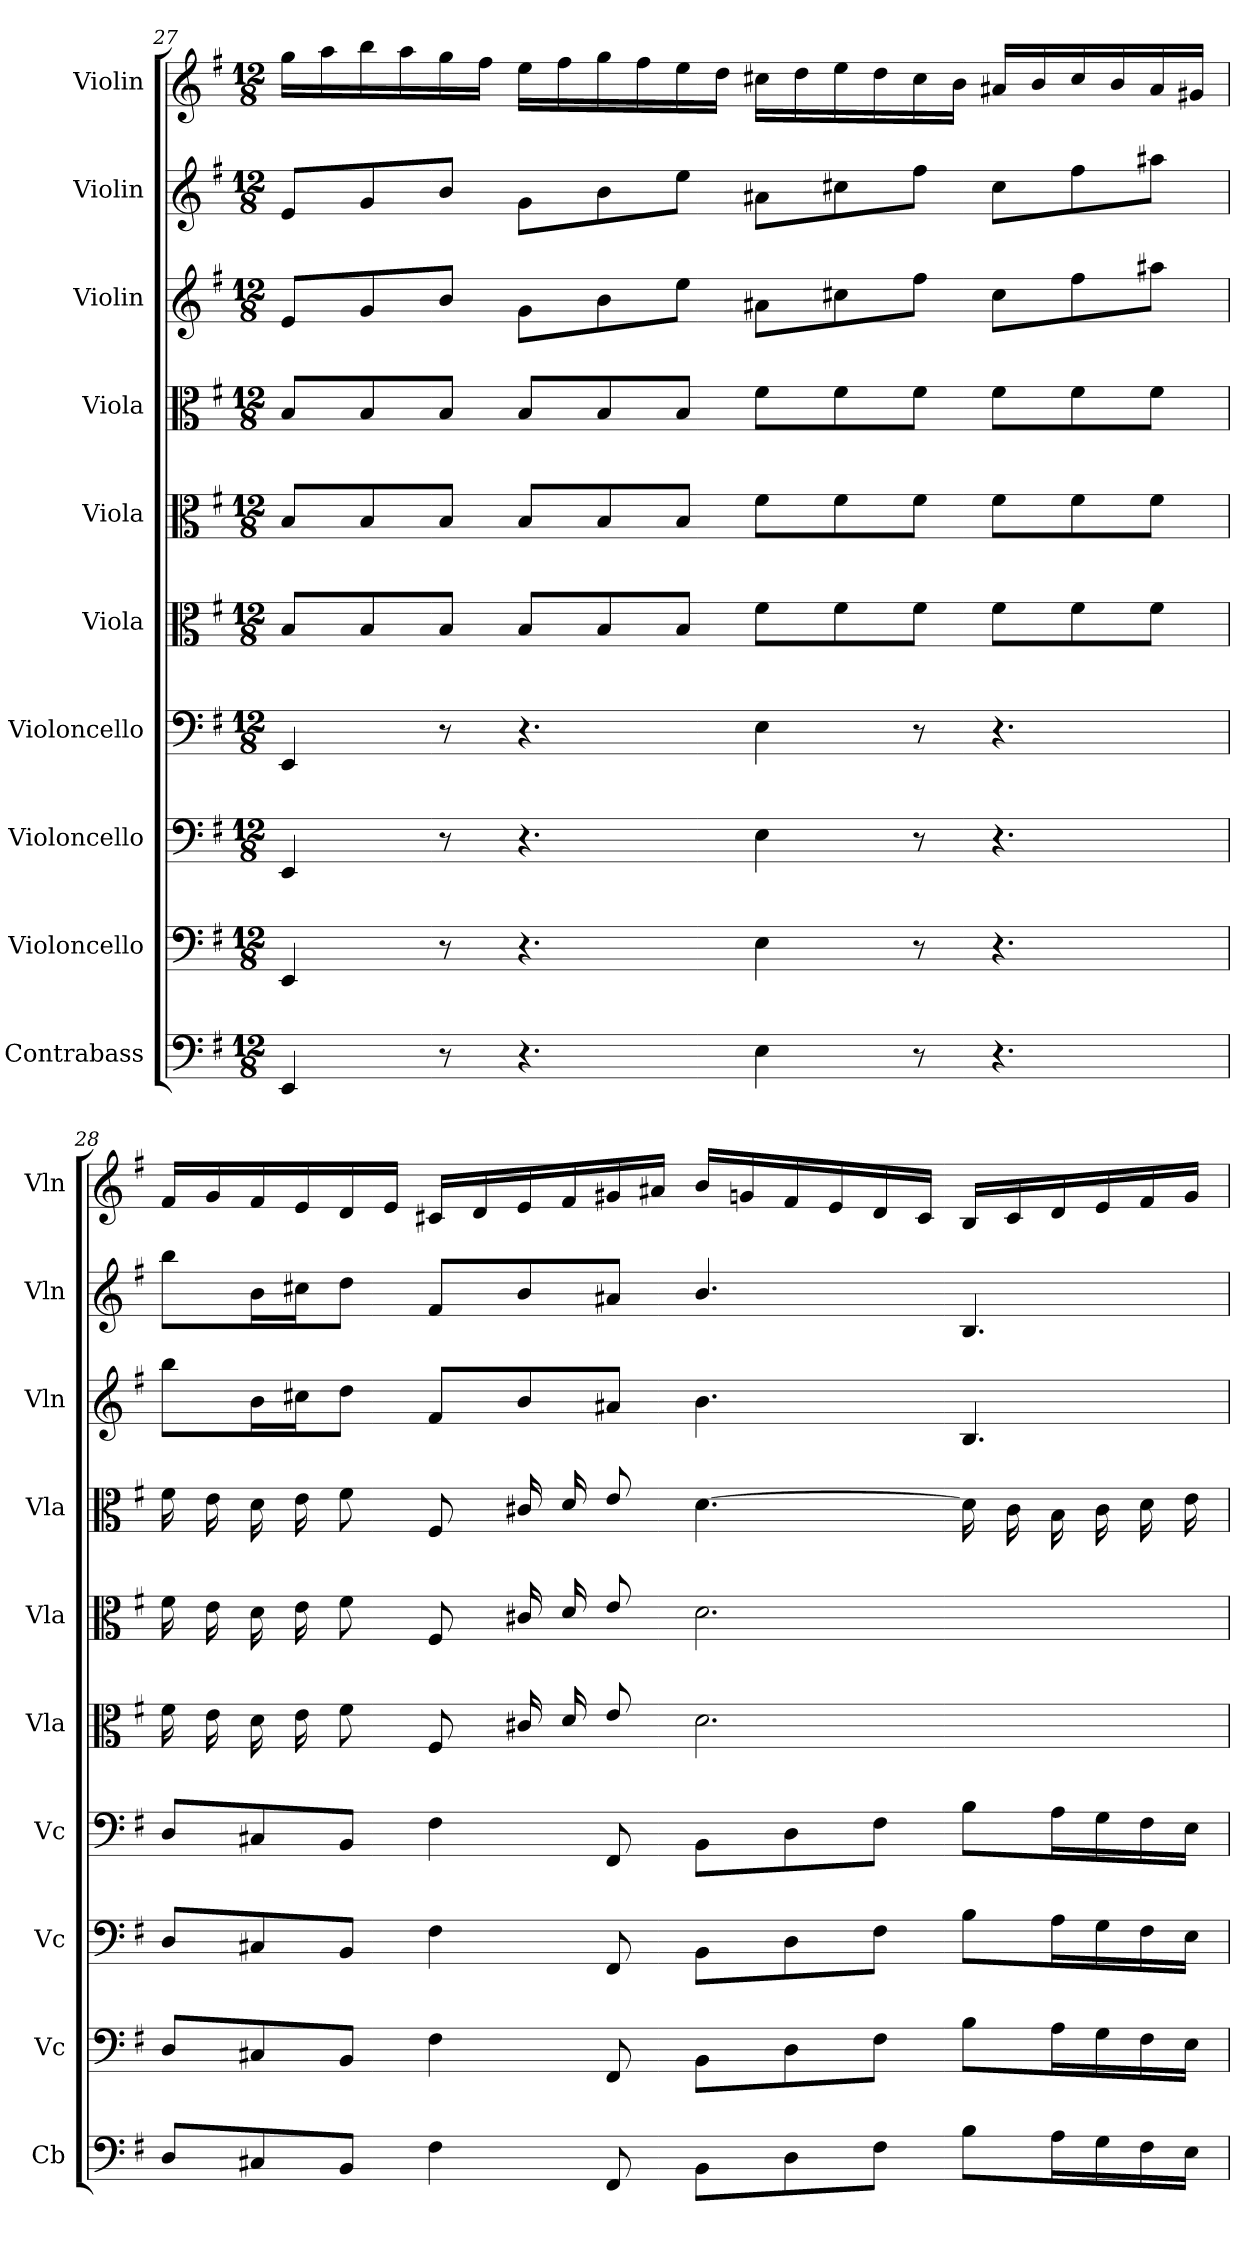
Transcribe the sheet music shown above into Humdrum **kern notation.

**kern	**kern	**kern	**kern	**kern	**kern	**kern	**kern	**kern	**kern
*part10	*part9	*part8	*part7	*part6	*part5	*part4	*part3	*part2	*part1
*staff10	*staff9	*staff8	*staff7	*staff6	*staff5	*staff4	*staff3	*staff2	*staff1
*I"Contrabass	*I"Violoncello	*I"Violoncello	*I"Violoncello	*I"Viola	*I"Viola	*I"Viola	*I"Violin	*I"Violin	*I"Violin
*I'Cb	*I'Vc	*I'Vc	*I'Vc	*I'Vla	*I'Vla	*I'Vla	*I'Vln	*I'Vln	*I'Vln
*clefF4	*clefF4	*clefF4	*clefF4	*clefC3	*clefC3	*clefC3	*clefG2	*clefG2	*clefG2
*k[f#]	*k[f#]	*k[f#]	*k[f#]	*k[f#]	*k[f#]	*k[f#]	*k[f#]	*k[f#]	*k[f#]
*G:	*G:	*G:	*G:	*G:	*G:	*G:	*G:	*G:	*G:
*M12/8	*M12/8	*M12/8	*M12/8	*M12/8	*M12/8	*M12/8	*M12/8	*M12/8	*M12/8
=27	=27	=27	=27	=27	=27	=27	=27	=27	=27
4EE/	4EE/	4EE/	4EE/	8B/L	8B/L	8B/L	8e/L	8e/L	16gg\LL
.	.	.	.	.	.	.	.	.	16aa\
.	.	.	.	8B/	8B/	8B/	8g/	8g/	16bb\
.	.	.	.	.	.	.	.	.	16aa\
8r	8r	8r	8r	8B/J	8B/J	8B/J	8b/J	8b/J	16gg\
.	.	.	.	.	.	.	.	.	16ff#\JJ
4.r	4.r	4.r	4.r	8B/L	8B/L	8B/L	8g\L	8g\L	16ee\LL
.	.	.	.	.	.	.	.	.	16ff#\
.	.	.	.	8B/	8B/	8B/	8b\	8b\	16gg\
.	.	.	.	.	.	.	.	.	16ff#\
.	.	.	.	8B/J	8B/J	8B/J	8ee\J	8ee\J	16ee\
.	.	.	.	.	.	.	.	.	16dd\JJ
4E\	4E\	4E\	4E\	8f#\L	8f#\L	8f#\L	8a#X\L	8a#X\L	16cc#X\LL
.	.	.	.	.	.	.	.	.	16dd\
.	.	.	.	8f#\	8f#\	8f#\	8cc#X\	8cc#X\	16ee\
.	.	.	.	.	.	.	.	.	16dd\
8r	8r	8r	8r	8f#\J	8f#\J	8f#\J	8ff#\J	8ff#\J	16cc#\
.	.	.	.	.	.	.	.	.	16b\JJ
4.r	4.r	4.r	4.r	8f#\L	8f#\L	8f#\L	8cc#\L	8cc#\L	16a#X/LL
.	.	.	.	.	.	.	.	.	16b/
.	.	.	.	8f#\	8f#\	8f#\	8ff#\	8ff#\	16cc#/
.	.	.	.	.	.	.	.	.	16b/
.	.	.	.	8f#\J	8f#\J	8f#\J	8aa#X\J	8aa#X\J	16a#/
.	.	.	.	.	.	.	.	.	16g#X/JJ
=28	=28	=28	=28	=28	=28	=28	=28	=28	=28
8D/L	8D/L	8D/L	8D/L	16f#\	16f#\	16f#\	8bb\L	8bb\L	16f#/LL
.	.	.	.	16e\	16e\	16e\	.	.	16g/
8C#X/	8C#X/	8C#X/	8C#X/	16d\	16d\	16d\	16b\L	16b\L	16f#/
.	.	.	.	16e\	16e\	16e\	16cc#X\J	16cc#X\J	16e/
8BB/J	8BB/J	8BB/J	8BB/J	8f#\	8f#\	8f#\	8dd\J	8dd\J	16d/
.	.	.	.	.	.	.	.	.	16e/JJ
4F#\	4F#\	4F#\	4F#\	8F#/	8F#/	8F#/	8f#/L	8f#/L	16c#X/LL
.	.	.	.	.	.	.	.	.	16d/
.	.	.	.	16c#X/	16c#X/	16c#X/	8b/	8b/	16e/
.	.	.	.	16d/	16d/	16d/	.	.	16f#/
8FF#/	8FF#/	8FF#/	8FF#/	8e/	8e/	8e/	8a#X/J	8a#X/J	16g#X/
.	.	.	.	.	.	.	.	.	16a#X/JJ
8BB\L	8BB\L	8BB\L	8BB\L	2.d\	2.d\	[4.d\	4.b\	4.b/	16b/LL
.	.	.	.	.	.	.	.	.	16gn/
8D\	8D\	8D\	8D\	.	.	.	.	.	16f#/
.	.	.	.	.	.	.	.	.	16e/
8F#\J	8F#\J	8F#\J	8F#\J	.	.	.	.	.	16d/
.	.	.	.	.	.	.	.	.	16c#/JJ
8B\L	8B\L	8B\L	8B\L	.	.	16d\]	4.B/	4.B/	16B/LL
.	.	.	.	.	.	16c#\	.	.	16c#/
16A\L	16A\L	16A\L	16A\L	.	.	16B\	.	.	16d/
16G\	16G\	16G\	16G\	.	.	16c#\	.	.	16e/
16F#\	16F#\	16F#\	16F#\	.	.	16d\	.	.	16f#/
16E\JJ	16E\JJ	16E\JJ	16E\JJ	.	.	16e\	.	.	16g/JJ
=	=	=	=	=	=	=	=	=	=
*-	*-	*-	*-	*-	*-	*-	*-	*-	*-
